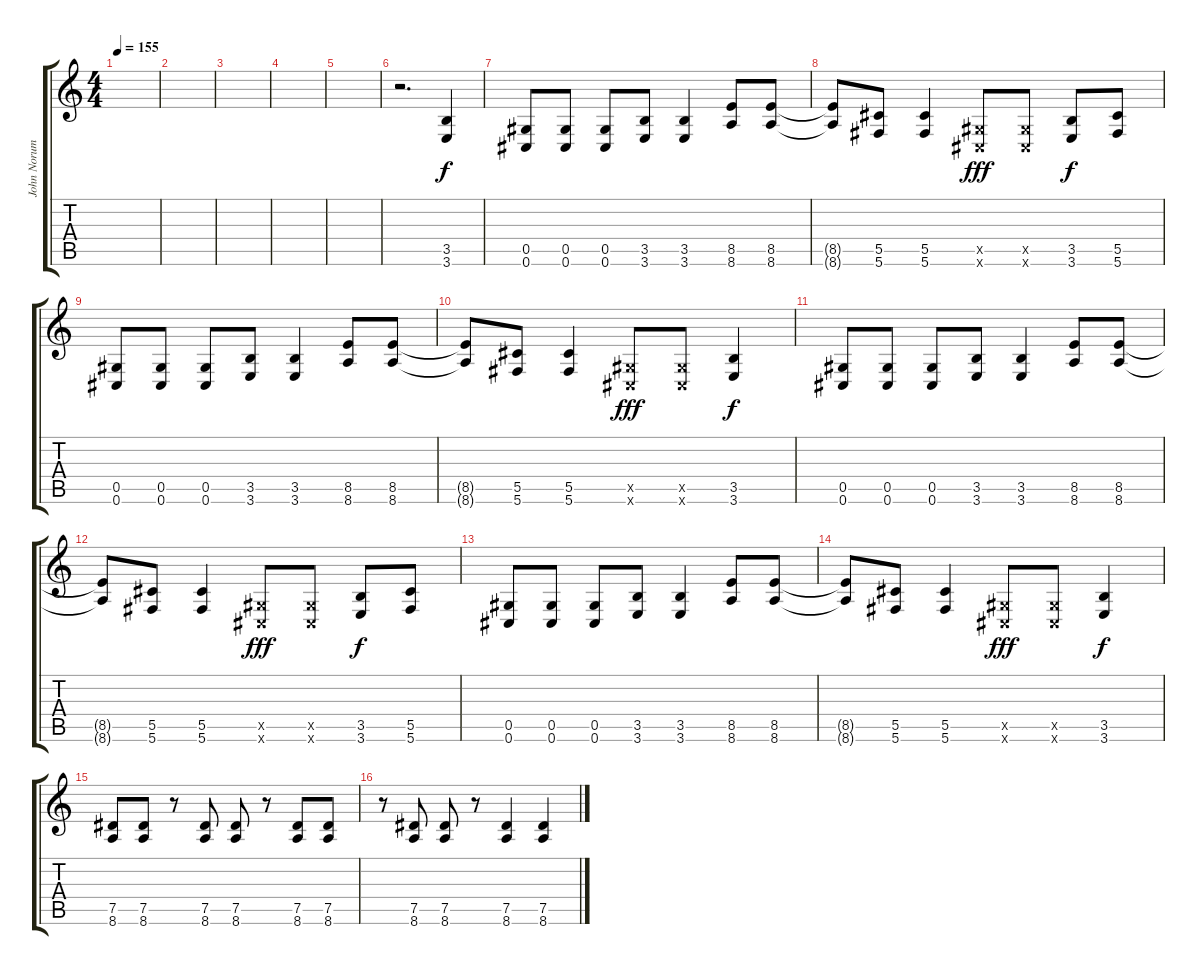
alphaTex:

\track ("John Norum" "John Norum") {instrument distortionguitar}
\staff {score tabs}
\tuning (Eb4 Bb3 Gb3 Db3 Ab2 Db2) {hide}
\ts (4 4)
\tempo 155
\clef g2
\ks c
|
|
|
|
|
r.2{d} (3.5 3.6).4 |
(0.5 0.6).8 (0.5 0.6).8 (0.5 0.6).8 (3.5 3.6).8 (3.5 3.6).4 (8.5 8.6).8 (8.5 8.6).8 |
(8.5{t} 8.6{t}).8 (5.5 5.6).8 (5.5 5.6).4 (0.5{x} 0.6{x}).8{dy fff} (0.5{x} 0.6{x}).8 (3.5 3.6).8{dy f} (5.5 5.6).8 |
(0.5 0.6).8 (0.5 0.6).8 (0.5 0.6).8 (3.5 3.6).8 (3.5 3.6).4 (8.5 8.6).8 (8.5 8.6).8 |
(8.5{t} 8.6{t}).8 (5.5 5.6).8 (5.5 5.6).4 (0.5{x} 0.6{x}).8{dy fff} (0.5{x} 0.6{x}).8 (3.5 3.6).4{dy f} |
(0.5 0.6).8 (0.5 0.6).8 (0.5 0.6).8 (3.5 3.6).8 (3.5 3.6).4 (8.5 8.6).8 (8.5 8.6).8 |
(8.5{t} 8.6{t}).8 (5.5 5.6).8 (5.5 5.6).4 (0.5{x} 0.6{x}).8{dy fff} (0.5{x} 0.6{x}).8 (3.5 3.6).8{dy f} (5.5 5.6).8 |
(0.5 0.6).8 (0.5 0.6).8 (0.5 0.6).8 (3.5 3.6).8 (3.5 3.6).4 (8.5 8.6).8 (8.5 8.6).8 |
(8.5{t} 8.6{t}).8 (5.5 5.6).8 (5.5 5.6).4 (0.5{x} 0.6{x}).8{dy fff} (0.5{x} 0.6{x}).8 (3.5 3.6).4{dy f} |
(7.5 8.6).8 (7.5 8.6).8 r.8 (7.5 8.6).8 (7.5 8.6).8 r.8 (7.5 8.6).8 (7.5 8.6).8 |
r.8 (7.5 8.6).8 (7.5 8.6).8 r.8 (7.5 8.6).4 (7.5 8.6).4
